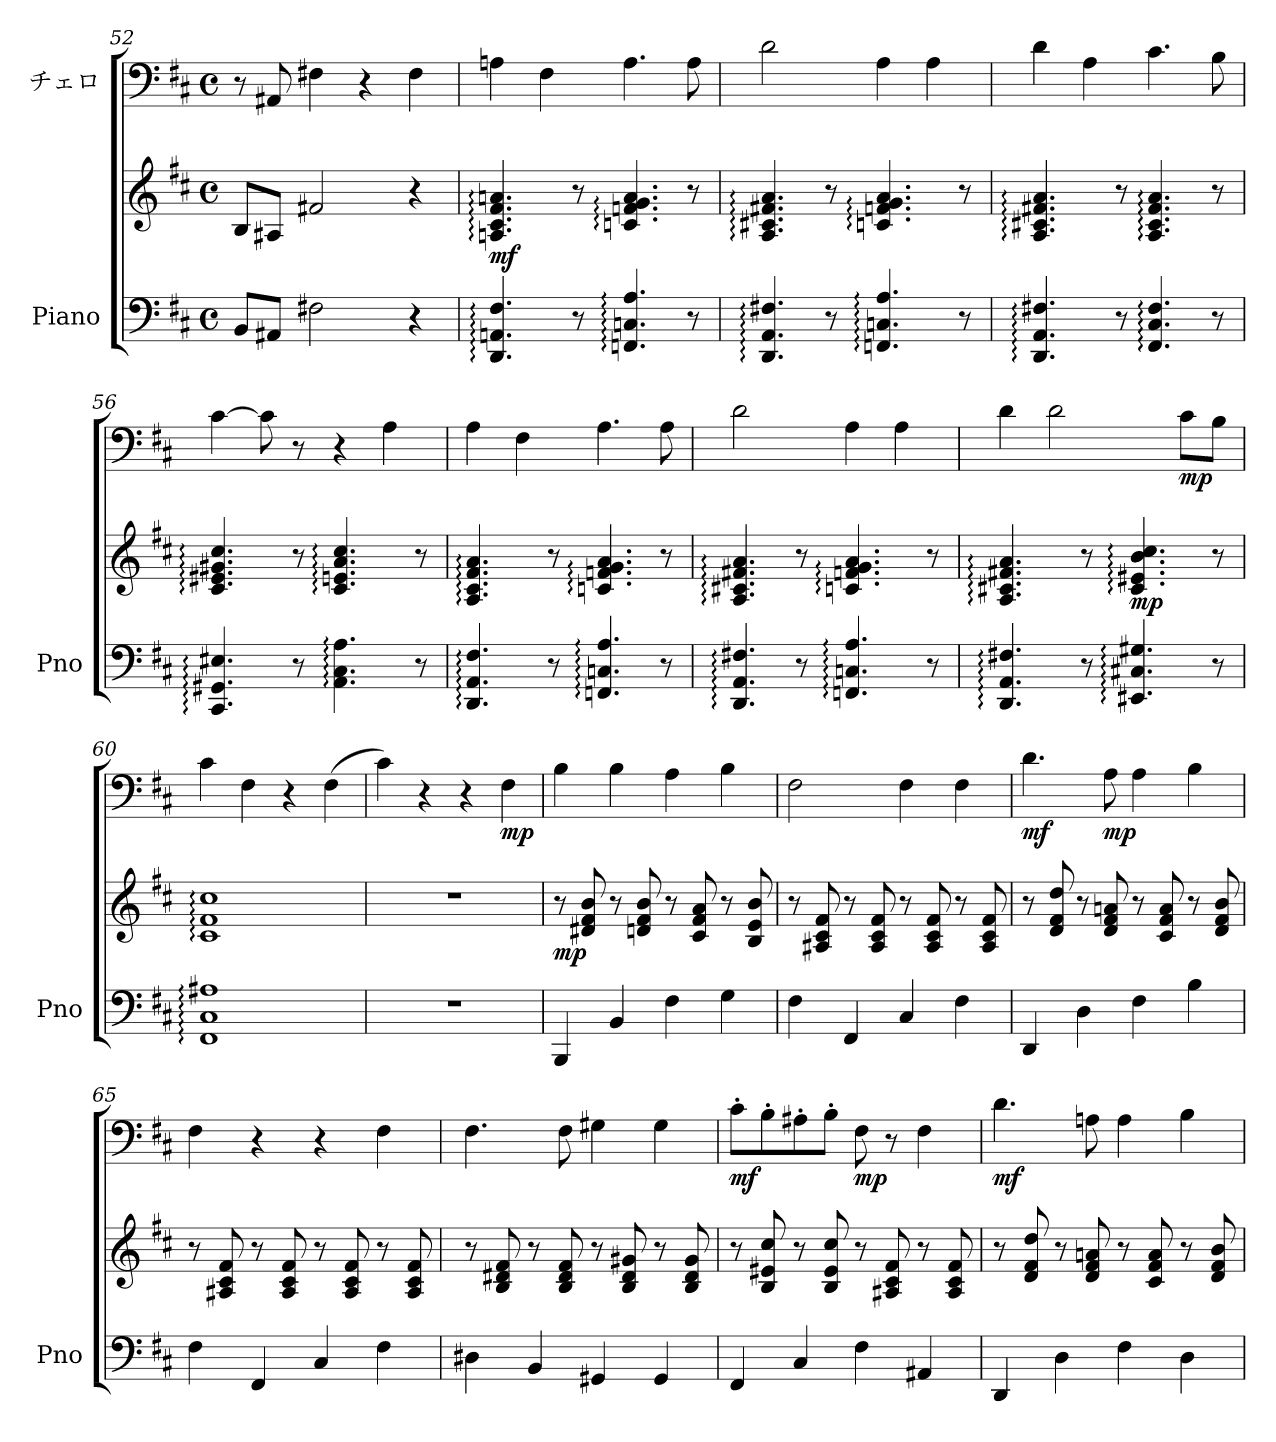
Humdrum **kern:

**kern	**kern	**dynam	**kern	**dynam
*part2	*part2	*part2	*part1	*part1
*staff3	*staff2	*staff2/3	*staff1	*staff1
*I"Piano	*	*	*I"チェロ	*
*I'Pno	*	*	*	*
!!LO:LB:g=z
*clefF4	*clefG2	*	*clefF4	*
*k[f#c#]	*k[f#c#]	*	*k[f#c#]	*
*M4/4	*M4/4	*	*M4/4	*
*met(c)	*met(c)	*	*met(c)	*
*MM60	*MM60	*	*MM60	*
=52	=52	=52	=52	=52
8BB/L	8B/L	.	8r	.
8AA#X/J	8A#X/J	.	8AA#X/	.
2F#X\	2f#X/	.	4F#X\	.
.	.	.	4r	.
*	*	*	*MM100	*
4r	4r	.	4F#\	.
=53	=53	=53	=53	=53
!	!	!LO:DY:b	!	!
4.DD/: 4.AAn/: 4.F#/:	4.An/: 4.c#/: 4.f#/: 4.an/:	mf	4An\	.
.	.	.	4F#\	.
8r	8r	.	.	.
4.FFn/: 4.Cn/: 4.A/:	4.cn/: 4.fn/: 4.g/: 4.a/:	.	4.A\	.
8r	8r	.	8A\	.
=54	=54	=54	=54	=54
4.DD/: 4.AA/: 4.F#X/:	4.A/: 4.c#X/: 4.f#X/: 4.a/:	.	2d\	.
8r	8r	.	.	.
4.FFn/: 4.Cn/: 4.A/:	4.cn/: 4.fn/: 4.g/: 4.a/:	.	4A\	.
.	.	.	4A\	.
8r	8r	.	.	.
=55	=55	=55	=55	=55
4.DD/: 4.AA/: 4.F#X/:	4.A/: 4.c#X/: 4.f#X/: 4.a/:	.	4d\	.
.	.	.	4A\	.
8r	8r	.	.	.
4.FF#/: 4.C#/: 4.F#/:	4.A/: 4.c#/: 4.f#/: 4.a/:	.	4.c#\	.
8r	8r	.	8B\	.
!!LO:LB:g=z
=56	=56	=56	=56	=56
4.CC#/: 4.GG#X/: 4.E#X/:	4.c#/: 4.e#X/: 4.g#X/: 4.cc#/:	.	[4c#\	.
.	.	.	8c#\]	.
8r	8r	.	8r	.
4.AA\: 4.C#\: 4.A\:	4.c#/: 4.en/: 4.a/: 4.cc#/:	.	4r	.
.	.	.	4A\	.
8r	8r	.	.	.
=57	=57	=57	=57	=57
4.DD/: 4.AA/: 4.F#/:	4.A/: 4.c#/: 4.f#/: 4.a/:	.	4A\	.
.	.	.	4F#\	.
8r	8r	.	.	.
4.FFn/: 4.Cn/: 4.A/:	4.cn/: 4.fn/: 4.g/: 4.a/:	.	4.A\	.
8r	8r	.	8A\	.
=58	=58	=58	=58	=58
4.DD/: 4.AA/: 4.F#X/:	4.A/: 4.c#X/: 4.f#X/: 4.a/:	.	2d\	.
8r	8r	.	.	.
4.FFn/: 4.Cn/: 4.A/:	4.cn/: 4.fn/: 4.g/: 4.a/:	.	4A\	.
.	.	.	4A\	.
8r	8r	.	.	.
=59	=59	=59	=59	=59
4.DD/: 4.AA/: 4.F#X/:	4.A/: 4.c#X/: 4.f#X/: 4.a/:	.	4d\	.
.	.	.	2d\	.
8r	8r	.	.	.
!	!	!LO:DY:b	!	!
4.EE#X/: 4.C#X/: 4.G#X/:	4.c#/: 4.e#X/: 4.b/: 4.cc#/:	mp	.	.
*	*	*	*MM60	*
!	!	!	!	!LO:DY:b
.	.	.	8c#\L	mp
8r	8r	.	8B\J	.
!!LO:LB:g=z
=60	=60	=60	=60	=60
1FF#: 1C#: 1A#X:	1c#: 1f#: 1cc#:	.	4c#\	.
.	.	.	4F#\	.
.	.	.	4r	.
.	.	.	(>4F#\	.
=61	=61	=61	=61	=61
1r	1r	.	4c#\)	.
.	.	.	4r	.
.	.	.	4r	.
!	!	!	!	!LO:DY:b
.	.	.	4F#\	mp
=62	=62	=62	=62	=62
*	*	*	*MM130	*
!	!	!LO:DY:b	!	!
4BBB/	8r	mp	4B\	.
.	8d#X/ 8f#/ 8b/	.	.	.
4BB/	8r	.	4B\	.
.	8dn/ 8f#/ 8b/	.	.	.
4F#\	8r	.	4A\	.
.	8c#/ 8f#/ 8a/	.	.	.
4G\	8r	.	4B\	.
.	8B/ 8e/ 8b/	.	.	.
=63	=63	=63	=63	=63
4F#\	8r	.	2F#\	.
.	8A#X/ 8c#/ 8f#/	.	.	.
4FF#/	8r	.	.	.
.	8A#/ 8c#/ 8f#/	.	.	.
4C#/	8r	.	4F#\	.
.	8A#/ 8c#/ 8f#/	.	.	.
4F#\	8r	.	4F#\	.
.	8A#/ 8c#/ 8f#/	.	.	.
=64	=64	=64	=64	=64
!	!	!	!	!LO:DY:b
4DD/	8r	.	4.d\	mf
.	8d/ 8f#/ 8dd/	.	.	.
4D\	8r	.	.	.
!	!	!	!	!LO:DY:b
.	8d/ 8f#/ 8an/	.	8A\	mp
4F#\	8r	.	4A\	.
.	8c#/ 8f#/ 8a/	.	.	.
4B\	8r	.	4B\	.
.	8d/ 8f#/ 8b/	.	.	.
!!LO:PB:g=z
=65	=65	=65	=65	=65
4F#\	8r	.	4F#\	.
.	8A#X/ 8c#/ 8f#/	.	.	.
4FF#/	8r	.	4r	.
.	8A#/ 8c#/ 8f#/	.	.	.
4C#/	8r	.	4r	.
.	8A#/ 8c#/ 8f#/	.	.	.
4F#\	8r	.	4F#\	.
.	8A#/ 8c#/ 8f#/	.	.	.
=66	=66	=66	=66	=66
4D#X\	8r	.	4.F#\	.
.	8B/ 8d#X/ 8f#/	.	.	.
4BB/	8r	.	.	.
.	8B/ 8d#/ 8f#/	.	8F#\	.
4GG#X/	8r	.	4G#X\	.
.	8B/ 8d#/ 8g#X/	.	.	.
4GG#/	8r	.	4G#\	.
.	8B/ 8d#/ 8g#/	.	.	.
=67	=67	=67	=67	=67
!	!	!	!	!LO:DY:b
4FF#/	8r	.	8c#'\L	mf
.	8B/ 8e#X/ 8cc#/	.	8B'\	.
4C#/	8r	.	8A#X'\	.
.	8B/ 8e#/ 8cc#/	.	8B'\J	.
!	!	!	!	!LO:DY:b
4F#\	8r	.	8F#\	mp
.	8A#X/ 8c#/ 8f#/	.	8r	.
4AA#X/	8r	.	4F#\	.
.	8A#/ 8c#/ 8f#/	.	.	.
=68	=68	=68	=68	=68
*	*	*	*MM100	*
!	!	!	!	!LO:DY:b
4DD/	8r	.	4.d\	mf
.	8d/ 8f#/ 8dd/	.	.	.
4D\	8r	.	.	.
.	8d/ 8f#/ 8an/	.	8An\	.
4F#\	8r	.	4A\	.
.	8c#/ 8f#/ 8a/	.	.	.
4D\	8r	.	4B\	.
.	8d/ 8f#/ 8b/	.	.	.
=	=	=	=	=
*-	*-	*-	*-	*-
